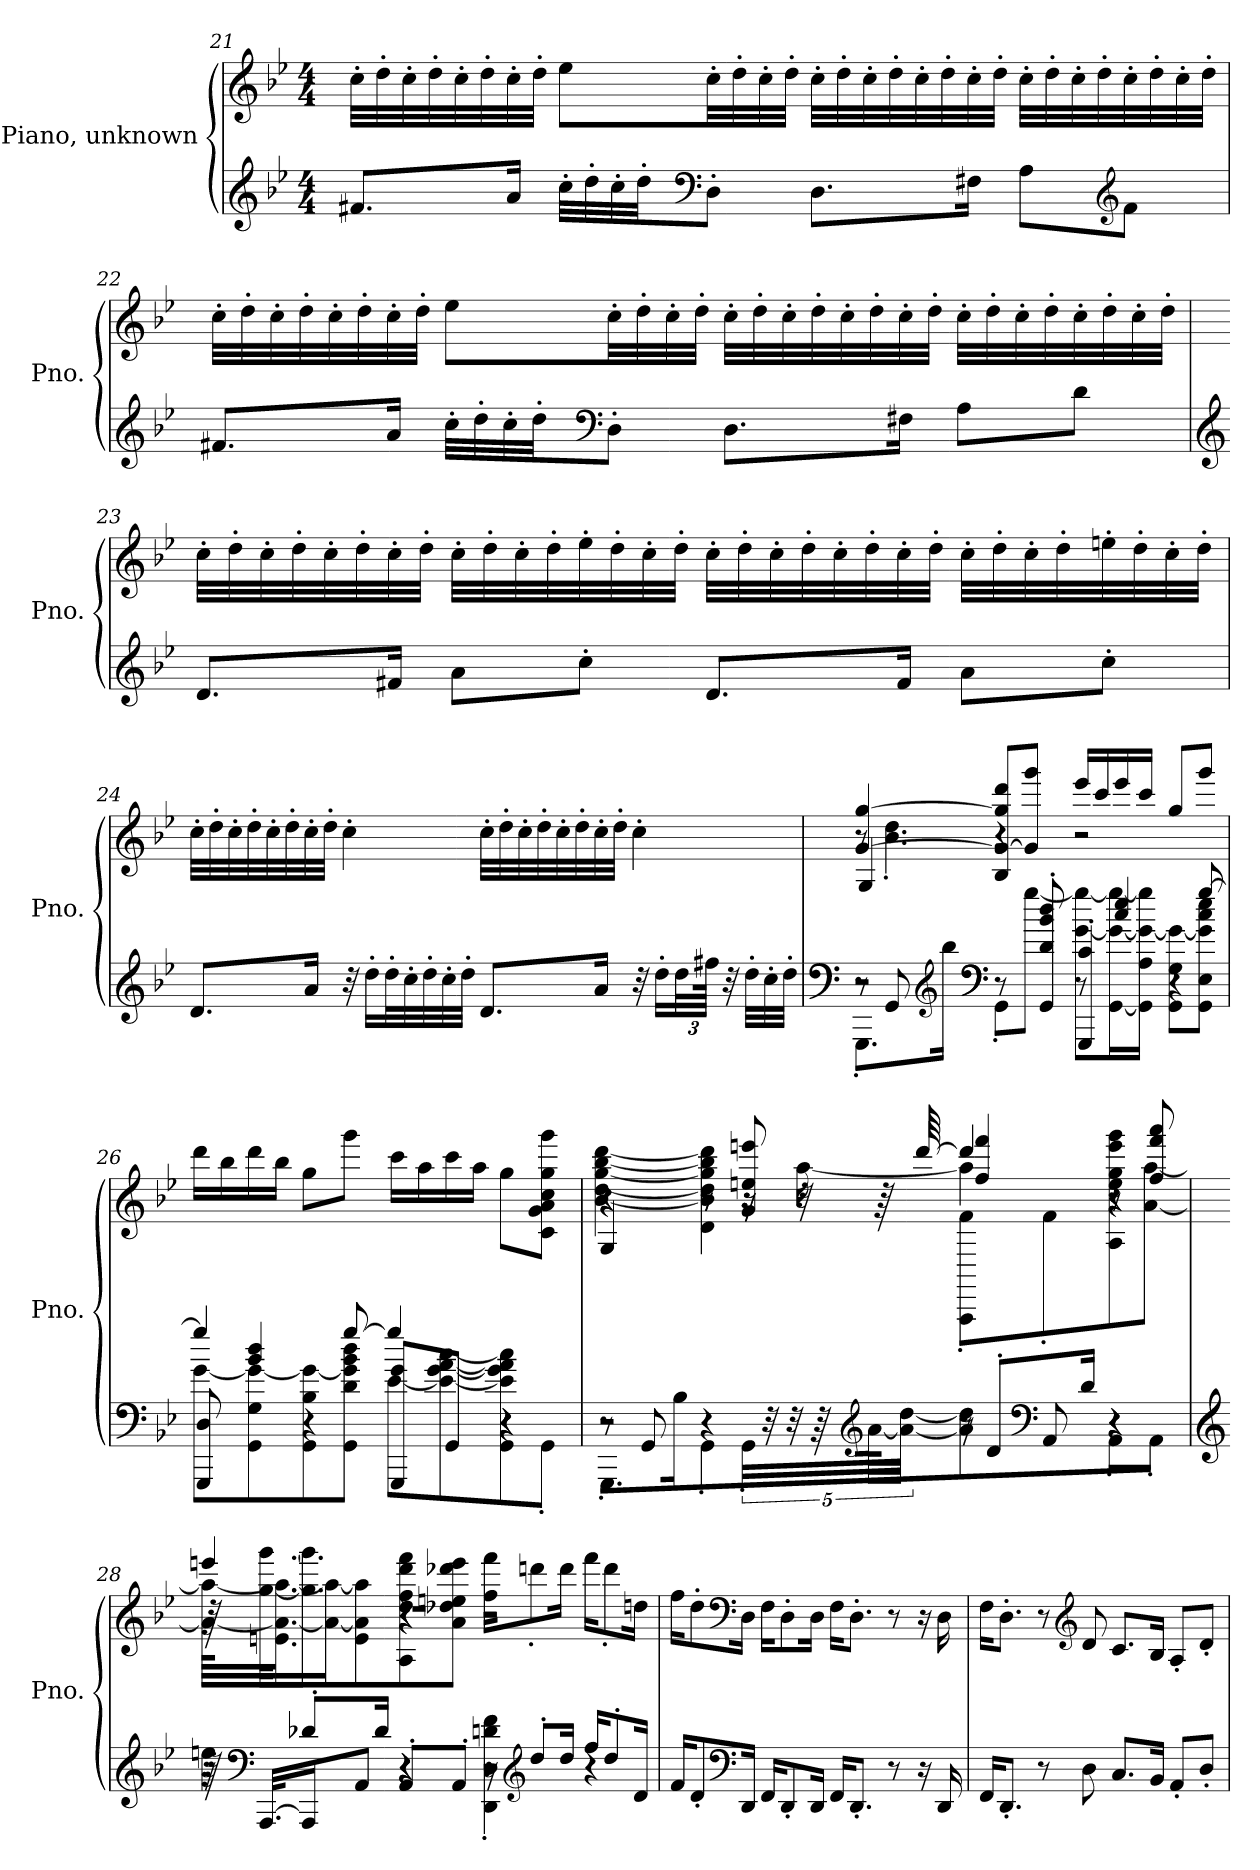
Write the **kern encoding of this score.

**kern	**kern
*part1	*part1
*staff2	*staff1
*I"Piano, unknown	*
*I'Pno.	*
!!LO:LB:g=z
*clefG2	*clefG2
*k[b-e-]	*k[b-e-]
*M4/4	*M4/4
=21	=21
8.f#X/L	32cc'\LLL
.	32dd'\
.	32cc'\
.	32dd'\
.	32cc'\
.	32dd'\
16a/Jk	32cc'\
.	32dd'\JJJ
32cc'\LLL	8ee-\L
32dd'\	.
32cc'\	.
32dd'\JJ	.
*clefF4	*
8D'\J	32cc'\LL
.	32dd'\
.	32cc'\
.	32dd'\JJJ
8.D\L	32cc'\LLL
.	32dd'\
.	32cc'\
.	32dd'\
.	32cc'\
.	32dd'\
16F#X\Jk	32cc'\
.	32dd'\JJJ
8A\L	32cc'\LLL
.	32dd'\
.	32cc'\
.	32dd'\
*clefG2	*
8f#\J	32cc'\
.	32dd'\
.	32cc'\
.	32dd'\JJJ
!!LO:PB:g=z
=22	=22
8.f#X/L	32cc'\LLL
.	32dd'\
.	32cc'\
.	32dd'\
.	32cc'\
.	32dd'\
16a/Jk	32cc'\
.	32dd'\JJJ
32cc'\LLL	8ee-\L
32dd'\	.
32cc'\	.
32dd'\JJ	.
*clefF4	*
8D'\J	32cc'\LL
.	32dd'\
.	32cc'\
.	32dd'\JJJ
8.D\L	32cc'\LLL
.	32dd'\
.	32cc'\
.	32dd'\
.	32cc'\
.	32dd'\
16F#X\Jk	32cc'\
.	32dd'\JJJ
8A\L	32cc'\LLL
.	32dd'\
.	32cc'\
.	32dd'\
8d\J	32cc'\
.	32dd'\
.	32cc'\
.	32dd'\JJJ
!!LO:LB:g=z
=23	=23
*clefG2	*
8.d/L	32cc'\LLL
.	32dd'\
.	32cc'\
.	32dd'\
.	32cc'\
.	32dd'\
16f#X/Jk	32cc'\
.	32dd'\JJJ
8a\L	32cc'\LLL
.	32dd'\
.	32cc'\
.	32dd'\
8cc'\J	32ee-'\
.	32dd'\
.	32cc'\
.	32dd'\JJJ
8.d/L	32cc'\LLL
.	32dd'\
.	32cc'\
.	32dd'\
.	32cc'\
.	32dd'\
16f#/Jk	32cc'\
.	32dd'\JJJ
8a\L	32cc'\LLL
.	32dd'\
.	32cc'\
.	32dd'\
8cc'\J	32een'\
.	32dd'\
.	32cc'\
.	32dd'\JJJ
!!LO:LB:g=z
=24	=24
8.d/L	32cc'\LLL
.	32dd'\
.	32cc'\
.	32dd'\
.	32cc'\
.	32dd'\
16a/Jk	32cc'\
.	32dd'\JJJ
32r	4cc'\
16dd'\LL	.
32dd'\L	.
32cc'\	.
32dd'\	.
32cc'\	.
32dd'\JJJ	.
8.d/L	32cc'\LLL
.	32dd'\
.	32cc'\
.	32dd'\
.	32cc'\
.	32dd'\
16a/Jk	32cc'\
.	32dd'\JJJ
32r	4cc'\
16dd'\LL	.
*Xbrackettup	*
48dd\L	.
96ff#X\JJJk	.
32r	.
32dd'\LLL	.
32cc'\	.
32dd'\JJJ	.
!!LO:LB:g=z
=25	=25
*clefF4	*
*^	*^
*	*^	*	*^
2r	8.GGG'\L	8r	[4g/ [4gg/	8r	4G/
.	.	8GG/	.	4.b-\' 4.dd\'	.
*clefG2	*	*	*	*	*
.	16bb-\Jk	.	.	.	.
*clefF4	*	*	*	*	*
.	8GG'\L	8r	8B-/ 8g/_ 8gg/] 8ddd/L	.	4r
.	[8gg\J	8GG/' 8d/' 8b-/' 8dd/'	8g/] 8ggg/J	.	.
8r	[8g\ 8gg\_L	4GGG/' 4c/'	16eee-/LL	2r	2r
.	.	.	16ccc/	.	.
4cc/ 4ee-/	[16GG\ 16g\_ 16gg\_L	.	16eee-/	.	.
.	16GG\] 16A\ 16g\_ 16gg\]JJ	.	16ccc/JJ	.	.
.	8GG\ 8G\ 8g\_L	4r	8gg/L	.	.
[8gg/	8GG\ 8E-\ 8g\] 8cc\ 8ee-\J	.	8ggg/J	.	.
*	*	*	*v	*v	*v
=26	=26	=26	=26
4gg/]	[8g\L	8GGG/ 8D/	16ddd\LL
.	.	.	16bb-\
.	8GG\ 8G\ 8g\_	4b-/ 4dd/	16ddd\
.	.	.	16bb-\JJ
4r	8GG\ 8B-\ 8g\_	.	8gg\L
.	8GG\ 8d\ 8g\] 8b-\ 8dd\J	[8gg/	8ggg\J
8GGG/ 8g/L	[8e-\L	4gg/]	16ccc\LL
.	.	.	16aa\
8GG/J	8e-\_ [8g\ [8a\ [8cc\	.	16ccc\
.	.	.	16aa\JJ
4r	8GG\ 8e-\] 8g\] 8a\] 8cc\]	4r	8gg\L
.	8GG'\J	.	8c\ 8g\ 8a\ 8cc\ 8gg\ 8ggg\J
!!LO:LB:g=z
=27	=27	=27	=27
*	*	*	*^
*	*	*	*	*^
*	*	*	*	*	*^
8r	8.GGG'\L	2r	4r	4r	4G/	[4b-\ [4dd\ [4gg\ [4bb-\ [4ddd\
8GG/	.	.	.	.	.	.
.	16B-\K	.	.	.	.	.
4r	8GG'\	.	8r	8r	8r	4d\ 4b-\] 4dd\] 4gg\] 4bb-\] 4ddd\]
*	*brackettup	*	*	*	*	*
.	40GG'\Jkk	.	16r	16r	8g/ 8een/ 8eeen/	.
.	40r	.	.	.	.	.
.	40r	.	.	.	.	.
.	.	.	32r	[16aa\	.	.
.	80r	.	.	.	.	.
*clefG2	*	*	*	*	*	*
.	[80a\KLLL	.	.	.	.	.
.	.	.	64r	.	.	.
.	40a\_ [40dd\JJJ	.	.	.	.	.
.	.	.	[64ddd/	.	.	.
16r	4a\] 4dd\]	8r	4ddd/]	4aa\]	4ff/ 4fff/	8AAA\' 8f\'L
8d'/L	.	.	.	.	.	.
*clefF4	*	*	*	*	*	*
.	.	8AA/	.	.	.	8f'\
16d/Jk	.	.	.	.	.	.
4r	8AA'\L	4r	8r	4r	4r	8A\ 8ee\ 8gg\ 8eee\ 8ggg\
.	8AA'\J	.	8ff/ 8fff/ 8aaa/	.	.	[8a\ [8aa\J
!!LO:LB:g=z	!!	!!	!!
=28	=28	=28	=28	=28	=28	=28
*clefG2	*	*	*	*	*	*
16r	4een\	64r	1r	64r	4eeen/	64a\_ 64aa\_KLLL
*clefF4	*	*	*	*	*	*
.	.	[32.AAA/KLL	.	[32.gg\ [32.ggg\KKL	.	32.en\ 32.a\_ 32.aa\_J
8d-X'/L	.	16AAA/J]	.	8.gg\] 8.ggg\]J	.	16a\_ 16aa\_J
.	.	8AA/J	.	.	.	8e\ 8a\] 8aa\]
16d-/Jk	.	.	.	.	.	.
8AA'/L	4r	4r	.	4r	4r	8A\ 8dd\ 8ff\ 8ddd\ 8fff\
8AA'/J	.	.	.	.	.	8a\ 8dd-X\ 8een\ 8ddd-X\ 8eee\J
16r	4DD\' 4D\' 4dn\' 4f\'	2r	.	2r	2r	16ff\ 16fff\KL
*clefG2	*	*	*	*	*	*
8dd'/L	.	.	.	.	.	8dddn'\
16dd/Jk	.	.	.	.	.	16ddd\Jk
16ff/KL	4r	.	.	.	.	16fff\KL
8dd'/	.	.	.	.	.	8ddd'\
16d/Jk	.	.	.	.	.	16ddn\Jk
*v	*v	*v	*	*	*	*
*	*v	*v	*v	*v
=29	=29
16f/KL	16ff\KL
8d'/	8dd'\
*clefF4	*clefF4
16DD/Jk	16D\Jk
16FF/KL	16F\KL
8DD'/	8D'\
16DD/Jk	16D\Jk
16FF/KL	16F\KL
8.DD'/J	8.D'\J
8r	8r
16r	16r
16DD/	16D\
!!LO:PB:g=z
=30	=30
16FF/KL	16F\KL
8.DD'/J	8.D'\J
8r	8r
*	*clefG2
8D\	8d/
8.C/L	8.c/L
16BB-/Jk	16B-/Jk
8AA'/L	8A'/L
8D'/J	8d'/J
=	=
*-	*-
